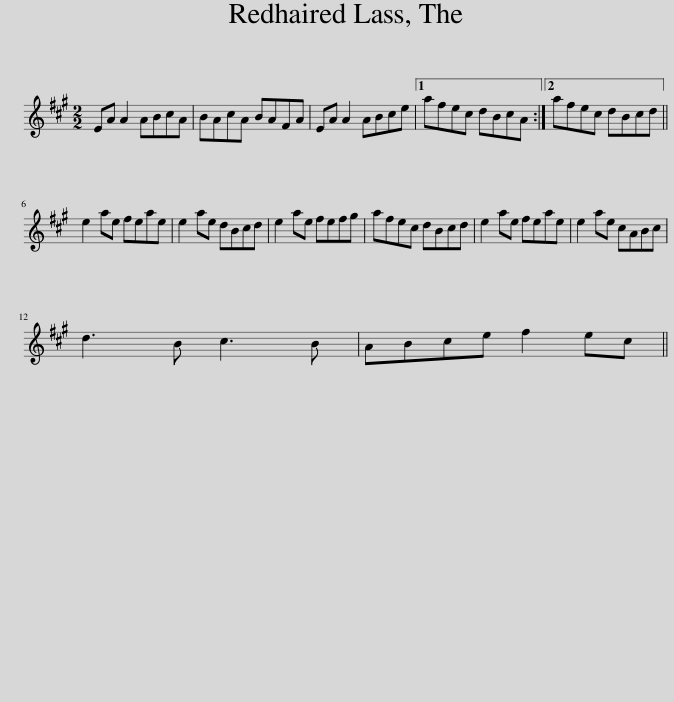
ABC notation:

X:1
L:1/8
M:2/2
I:linebreak $
K:A
V:1 treble
V:1
 EA A2 ABcA | BAcA BAFA | EA A2 ABce |1 afec dBcA :|2 afec dBcd ||$ %5
 e2 ae feae | e2 ae dBcd | e2 ae fefg | afec dBcd | e2 ae feae | %10
 e2 ae cABc |$ d3 B c3 B | ABce f2 ec || %13
